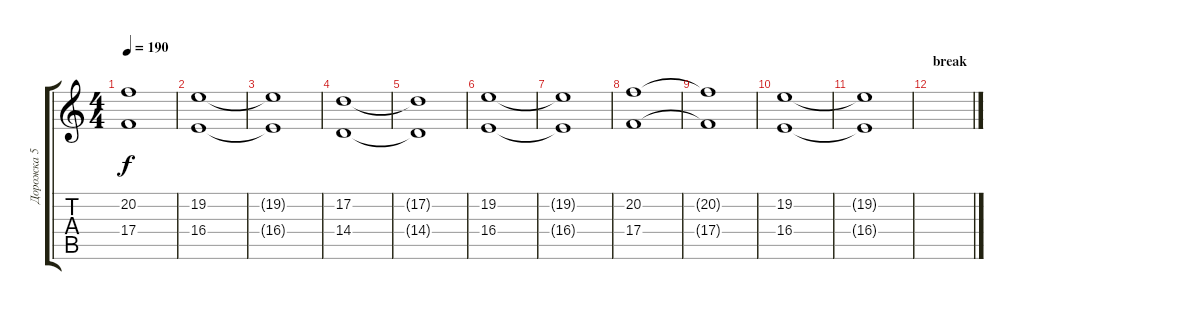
\track ("Дорожка 5" "Дорожка 5") {instrument stringensemble2}
\staff {score tabs}
\tuning (D4 A3 F3 C3 G2 C2) {hide}
\ts (4 4)
\tempo 190
\clef g2
\ks c
(20.2{t} 17.4{t}).1{dy f} |
(19.2 16.4).1 |
(19.2{t} 16.4{t}).1 |
(17.2 14.4).1 |
(17.2{t} 14.4{t}).1 |
(19.2 16.4).1 |
(19.2{t} 16.4{t}).1 |
(20.2 17.4).1 |
(20.2{t} 17.4{t}).1 |
(19.2 16.4).1 |
(19.2{t} 16.4{t}).1 |
\section ("" "break")
